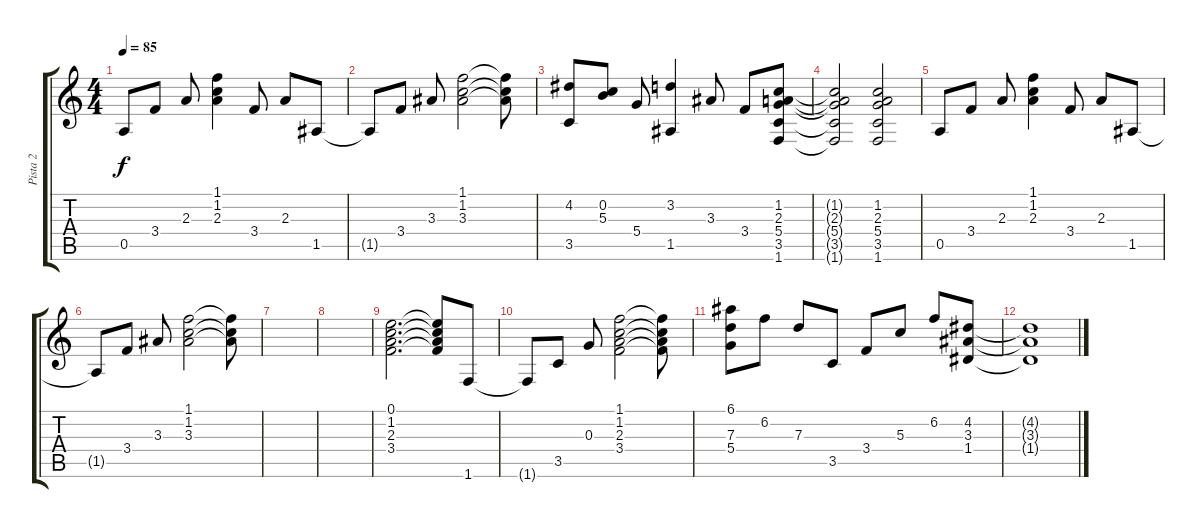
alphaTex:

\track ("Pista 2" "Pista 2") {instrument electricguitarclean}
\staff {score tabs}
\tuning (E4 B3 G3 D3 A2 E2) {hide}
\ts (4 4)
\tempo 85
\clef g2
\ks c
0.5.8{dy f} 3.4.8 2.3.8 (1.1 1.2 2.3).4 3.4.8 2.3.8 1.5.8 |
1.5{t}.8 3.4.8 3.3.8 (1.1 1.2 3.3).2 (1.1{t} 1.2{t} 3.3{t}).8 |
(4.2 3.5).8 (0.2 5.3).8 5.4.8 (3.2 1.5).4 3.3.8 3.4.8 (1.2 2.3 5.4 3.5 1.6).8 |
(1.2{t} 2.3{t} 5.4{t} 3.5{t} 1.6{t}).2 (1.2 2.3 5.4 3.5 1.6).2 |
0.5.8 3.4.8 2.3.8 (1.1 1.2 2.3).4 3.4.8 2.3.8 1.5.8 |
1.5{t}.8 3.4.8 3.3.8 (1.1 1.2 3.3).2 (1.1{t} 1.2{t} 3.3{t}).8 |
|
|
(0.1 1.2 2.3 3.4).2{d} (0.1{t} 1.2{t} 2.3{t} 3.4{t}).8 1.6.8 |
1.6{t}.8 3.5.8 0.3.8 (1.1 1.2 2.3 3.4).2 (1.1{t} 1.2{t} 2.3{t} 3.4{t}).8 |
(6.1 7.3 5.4).8 6.2.8 7.3.8 3.5.8 3.4.8 5.3.8 6.2.8 (4.2 3.3 1.4).8 |
(4.2{t} 3.3{t} 1.4{t}).1
